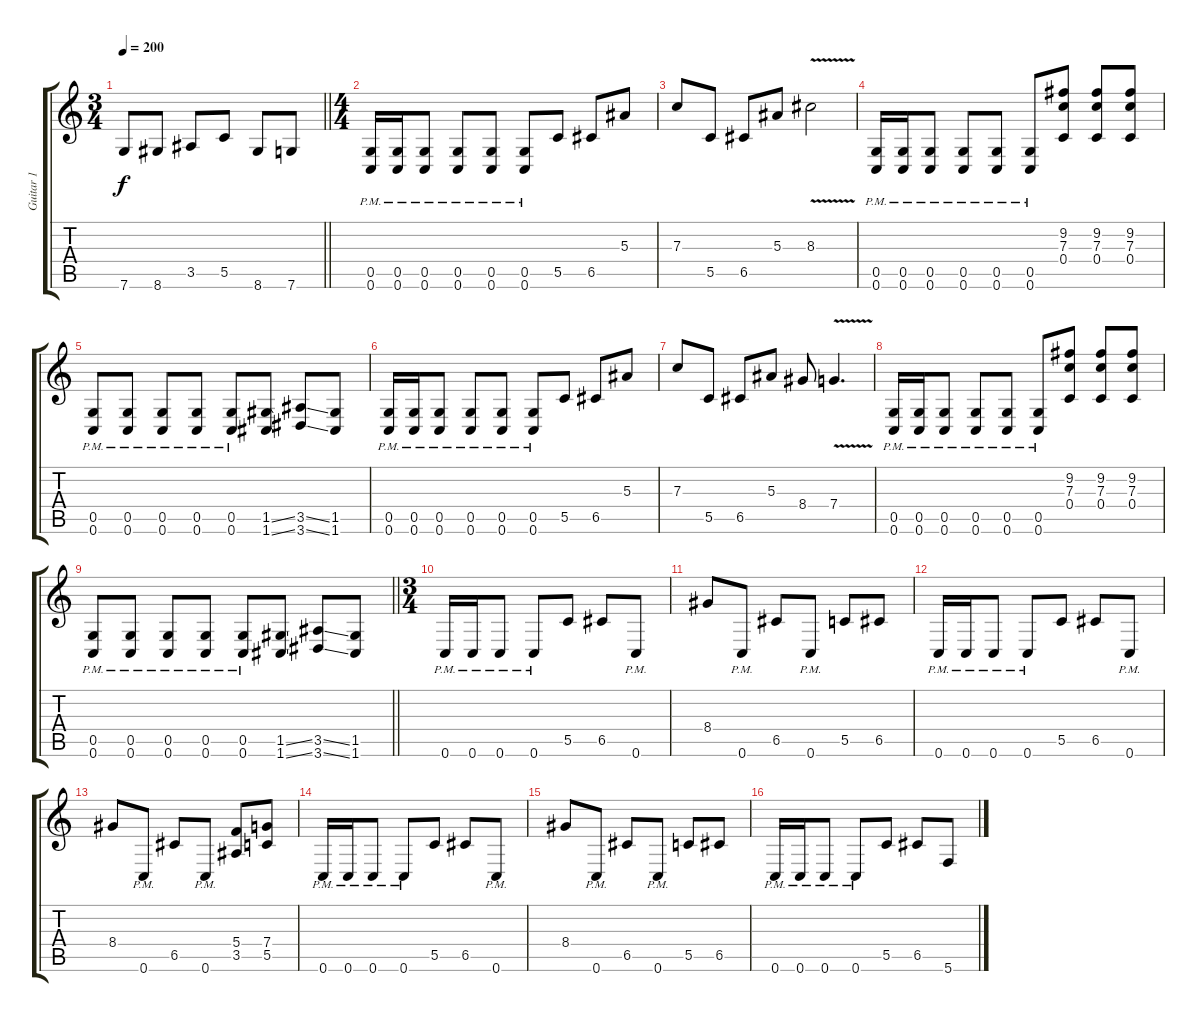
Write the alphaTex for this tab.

\track ("Guitar 1" "Guitar 1") {instrument distortionguitar}
\staff {score tabs}
\tuning (D4 A3 F3 C3 G2 C2) {hide}
\ts (3 4)
\tempo 200
\clef g2
\barLineRight lightlight
\ks c
7.6.8{dy f} 8.6.8 3.5.8 5.5.8 8.6.8 7.6.8 |
\ts (4 4)
(0.5{pm} 0.6{pm}).16{balance 0} (0.5{pm} 0.6{pm}).16 (0.5{pm} 0.6{pm}).8 (0.5{pm} 0.6{pm}).8 (0.5{pm} 0.6{pm}).8 (0.5{pm} 0.6{pm}).8 5.5.8 6.5.8 5.3.8 |
7.3.8 5.5.8 6.5.8 5.3.8 8.3{v}.2 |
(0.5{pm} 0.6{pm}).16 (0.5{pm} 0.6{pm}).16 (0.5{pm} 0.6{pm}).8 (0.5{pm} 0.6{pm}).8 (0.5{pm} 0.6{pm}).8 (0.5{pm} 0.6{pm}).8 (9.2 7.3 0.4).8 (9.2 7.3 0.4).8 (9.2 7.3 0.4).8 |
(0.5{pm} 0.6{pm}).8 (0.5{pm} 0.6{pm}).8 (0.5{pm} 0.6{pm}).8 (0.5{pm} 0.6{pm}).8 (0.5{pm} 0.6{pm}).8 (1.5{ss} 1.6{ss}).8 (3.5{ss} 3.6{ss}).8 (1.5 1.6).8 |
(0.5{pm} 0.6{pm}).16 (0.5{pm} 0.6{pm}).16 (0.5{pm} 0.6{pm}).8 (0.5{pm} 0.6{pm}).8 (0.5{pm} 0.6{pm}).8 (0.5{pm} 0.6{pm}).8 5.5.8 6.5.8 5.3.8 |
7.3.8 5.5.8 6.5.8 5.3.8 8.4.8 7.4{v}.4{d} |
(0.5{pm} 0.6{pm}).16 (0.5{pm} 0.6{pm}).16 (0.5{pm} 0.6{pm}).8 (0.5{pm} 0.6{pm}).8 (0.5{pm} 0.6{pm}).8 (0.5{pm} 0.6{pm}).8 (9.2 7.3 0.4).8 (9.2 7.3 0.4).8 (9.2 7.3 0.4).8 |
\barLineRight lightlight
(0.5{pm} 0.6{pm}).8 (0.5{pm} 0.6{pm}).8 (0.5{pm} 0.6{pm}).8 (0.5{pm} 0.6{pm}).8 (0.5{pm} 0.6{pm}).8 (1.5{ss} 1.6{ss}).8 (3.5{ss} 3.6{ss}).8 (1.5 1.6).8 |
\ts (3 4)
0.6{pm}.16{balance 0} 0.6{pm}.16 0.6{pm}.8 0.6{pm}.8 5.5.8 6.5.8 0.6{pm}.8 |
8.4.8 0.6{pm}.8 6.5.8 0.6{pm}.8 5.5.8 6.5.8 |
0.6{pm}.16 0.6{pm}.16 0.6{pm}.8 0.6{pm}.8 5.5.8 6.5.8 0.6{pm}.8 |
8.4.8 0.6{pm}.8 6.5.8 0.6{pm}.8 (5.4 3.5).8 (7.4 5.5).8 |
0.6{pm}.16 0.6{pm}.16 0.6{pm}.8 0.6{pm}.8 5.5.8 6.5.8 0.6{pm}.8 |
8.4.8 0.6{pm}.8 6.5.8 0.6{pm}.8 5.5.8 6.5.8 |
0.6{pm}.16 0.6{pm}.16 0.6{pm}.8 0.6{pm}.8 5.5.8 6.5.8 5.6.8
